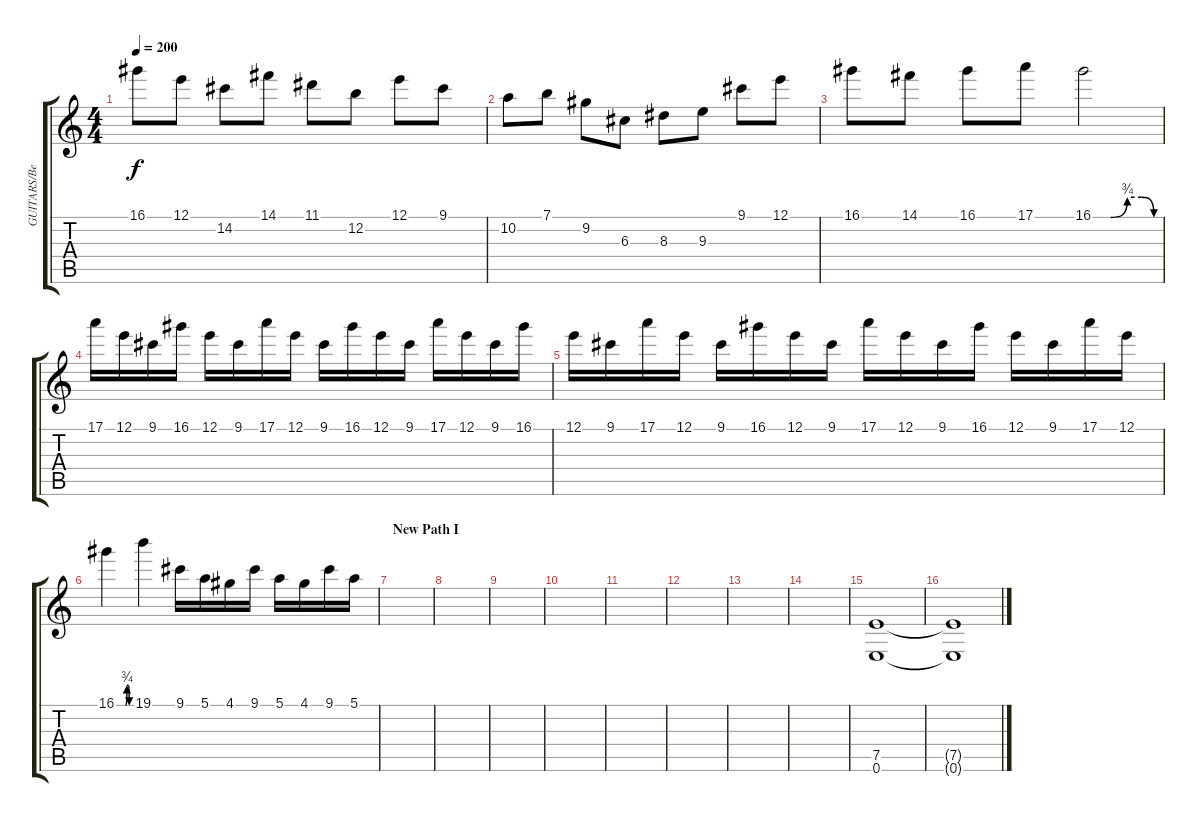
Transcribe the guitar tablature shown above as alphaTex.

\track ("GUITARS/Bells of Sorrow" "GUITARS/Be") {instrument distortionguitar}
\staff {score tabs}
\tuning (E4 B3 G3 D3 A2 E2) {hide}
\ts (4 4)
\tempo 200
\clef g2
\ks c
16.1.8{dy f} 12.1.8 14.2.8 14.1.8 11.1.8 12.2.8 12.1.8 9.1.8 |
10.2.8 7.1.8 9.2.8 6.3.8 8.3.8 9.3.8 9.1.8 12.1.8 |
16.1.8 14.1.8 16.1.8 17.1.8 16.1{be (custom 0 0 16 0 31 3 44 3 55 0 60 0)}.2 |
17.1.16 12.1.16 9.1.16 16.1.16 12.1.16 9.1.16 17.1.16 12.1.16 9.1.16 16.1.16 12.1.16 9.1.16 17.1.16 12.1.16 9.1.16 16.1.16 |
12.1.16 9.1.16 17.1.16 12.1.16 9.1.16 16.1.16 12.1.16 9.1.16 17.1.16 12.1.16 9.1.16 16.1.16 12.1.16 9.1.16 17.1.16 12.1.16 |
16.1{be (custom 0 0 36 0 42 3 48 3 51 0 60 0)}.4 19.1.4 9.1.16 5.1.16 4.1.16 9.1.16 5.1.16 4.1.16 9.1.16 5.1.16 |
\section ("" "New Path I")
|
|
|
|
|
|
|
|
(7.5 0.6).1{volume 13 instrument rockorgan} |
(7.5{t} 0.6{t}).1
